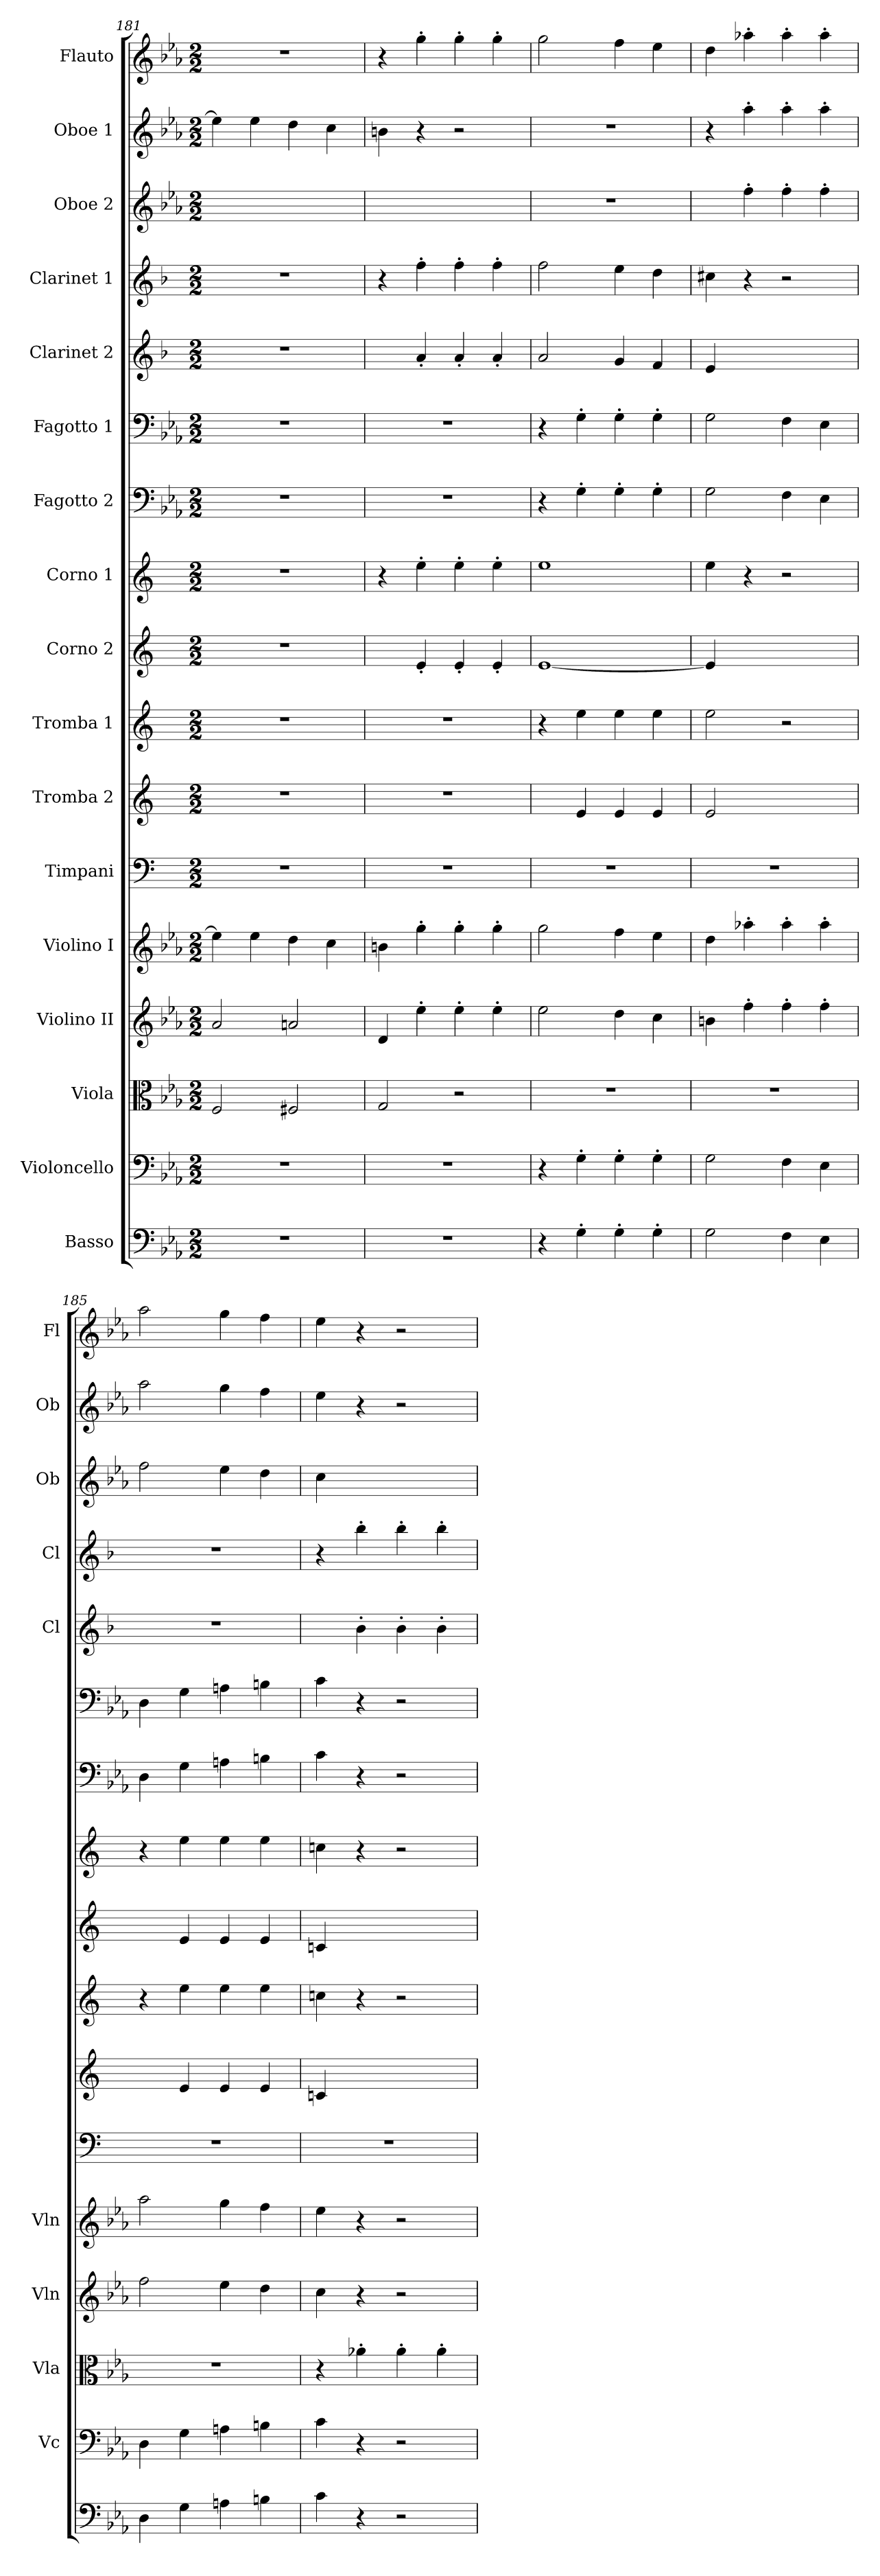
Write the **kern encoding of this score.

**kern	**kern	**kern	**kern	**kern	**kern	**kern	**kern	**kern	**kern	**kern	**kern	**kern	**kern	**kern	**kern	**kern
*part17	*part16	*part15	*part14	*part13	*part12	*part11	*part10	*part9	*part8	*part7	*part6	*part5	*part4	*part3	*part2	*part1
*staff17	*staff16	*staff15	*staff14	*staff13	*staff12	*staff11	*staff10	*staff9	*staff8	*staff7	*staff6	*staff5	*staff4	*staff3	*staff2	*staff1
*I"Basso	*I"Violoncello	*I"Viola	*I"Violino II	*I"Violino I	*I"Timpani	*I"Tromba 2	*I"Tromba 1	*I"Corno 2	*I"Corno 1	*I"Fagotto 2	*I"Fagotto 1	*I"Clarinet 2	*I"Clarinet 1	*I"Oboe 2	*I"Oboe 1	*I"Flauto
*	*I'Vc	*I'Vla	*I'Vln	*I'Vln	*	*	*	*	*	*	*	*I'Cl	*I'Cl	*I'Ob	*I'Ob	*I'Fl
*clefF4	*clefF4	*clefC3	*clefG2	*clefG2	*clefF4	*clefG2	*clefG2	*clefG2	*clefG2	*clefF4	*clefF4	*clefG2	*clefG2	*clefG2	*clefG2	*clefG2
*ITrd7c12	*	*	*	*	*	*ITrd-2c-3	*ITrd-2c-3	*ITrd5c9	*ITrd5c9	*	*	*ITrd1c2	*ITrd1c2	*	*	*
*k[b-e-a-]	*k[b-e-a-]	*k[b-e-a-]	*k[b-e-a-]	*k[b-e-a-]	*	*	*	*	*	*k[b-e-a-]	*k[b-e-a-]	*k[b-e-a-]	*k[b-e-a-]	*k[b-e-a-]	*k[b-e-a-]	*k[b-e-a-]
*M2/2	*M2/2	*M2/2	*M2/2	*M2/2	*M2/2	*M2/2	*M2/2	*M2/2	*M2/2	*M2/2	*M2/2	*M2/2	*M2/2	*M2/2	*M2/2	*M2/2
=181	=181	=181	=181	=181	=181	=181	=181	=181	=181	=181	=181	=181	=181	=181	=181	=181
1r	1r	2F	2a-	4ee-]	1r	1r	1r	1r	1r	1r	1r	1r	1r	1ryy	4ee-]	1r
.	.	.	.	4ee-	.	.	.	.	.	.	.	.	.	.	4ee-	.
.	.	2F#X	2an	4dd	.	.	.	.	.	.	.	.	.	.	4dd	.
.	.	.	.	4cc	.	.	.	.	.	.	.	.	.	.	4cc	.
=182	=182	=182	=182	=182	=182	=182	=182	=182	=182	=182	=182	=182	=182	=182	=182	=182
1r	1r	2G	4d	4bn	1r	1r	1r	4ryy	4r	1r	1r	4ryy	4r	1ryy	4bn	4r
.	.	.	4ee-'	4gg'	.	.	.	4G'	4g'	.	.	4g'	4ee-'	.	4r	4gg'
.	.	2r	4ee-'	4gg'	.	.	.	4G'	4g'	.	.	4g'	4ee-'	.	2r	4gg'
.	.	.	4ee-'	4gg'	.	.	.	4G'	4g'	.	.	4g'	4ee-'	.	.	4gg'
=183	=183	=183	=183	=183	=183	=183	=183	=183	=183	=183	=183	=183	=183	=183	=183	=183
4r	4r	1r	2ee-	2gg	1r	4ryy	4r	[1G	1g	4r	4r	2g	2ee-	1r	1r	2gg
4GG'	4G'	.	.	.	.	4g	4gg	.	.	4G'	4G'	.	.	.	.	.
4GG'	4G'	.	4dd	4ff	.	4g	4gg	.	.	4G'	4G'	4f	4dd	.	.	4ff
4GG'	4G'	.	4cc	4ee-	.	4g	4gg	.	.	4G'	4G'	4e-	4cc	.	.	4ee-
=184	=184	=184	=184	=184	=184	=184	=184	=184	=184	=184	=184	=184	=184	=184	=184	=184
2GG	2G	1r	4bn	4dd	1r	2g	2gg	4G]	4g	2G	2G	4d	4bn	4ryy	4r	4dd
.	.	.	4ff'	4aa-X'	.	.	.	4ryy	4r	.	.	4ryy	4r	4ff'	4aa-'	4aa-X'
4FF	4F	.	4ff'	4aa-'	.	2ryy	2r	2ryy	2r	4F	4F	2ryy	2r	4ff'	4aa-'	4aa-'
4EE-	4E-	.	4ff'	4aa-'	.	.	.	.	.	4E-	4E-	.	.	4ff'	4aa-'	4aa-'
=185	=185	=185	=185	=185	=185	=185	=185	=185	=185	=185	=185	=185	=185	=185	=185	=185
4DD	4D	1r	2ff	2aa-	1r	4ryy	4r	4ryy	4r	4D	4D	1r	1r	2ff	2aa-	2aa-
4GG	4G	.	.	.	.	4g	4gg	4G	4g	4G	4G	.	.	.	.	.
4AAn	4An	.	4ee-	4gg	.	4g	4gg	4G	4g	4An	4An	.	.	4ee-	4gg	4gg
4BBn	4Bn	.	4dd	4ff	.	4g	4gg	4G	4g	4Bn	4Bn	.	.	4dd	4ff	4ff
=186	=186	=186	=186	=186	=186	=186	=186	=186	=186	=186	=186	=186	=186	=186	=186	=186
4C	4c	4r	4cc	4ee-	1r	4e-X	4ee-X	4E-X	4e-X	4c	4c	4ryy	4r	4cc	4ee-	4ee-
4r	4r	4a-X'	4r	4r	.	4ryy	4r	4ryy	4r	4r	4r	4a-'	4aa-'	4ryy	4r	4r
2r	2r	4a-'	2r	2r	.	2ryy	2r	2ryy	2r	2r	2r	4a-'	4aa-'	2ryy	2r	2r
.	.	4a-'	.	.	.	.	.	.	.	.	.	4a-'	4aa-'	.	.	.
=	=	=	=	=	=	=	=	=	=	=	=	=	=	=	=	=
*-	*-	*-	*-	*-	*-	*-	*-	*-	*-	*-	*-	*-	*-	*-	*-	*-
